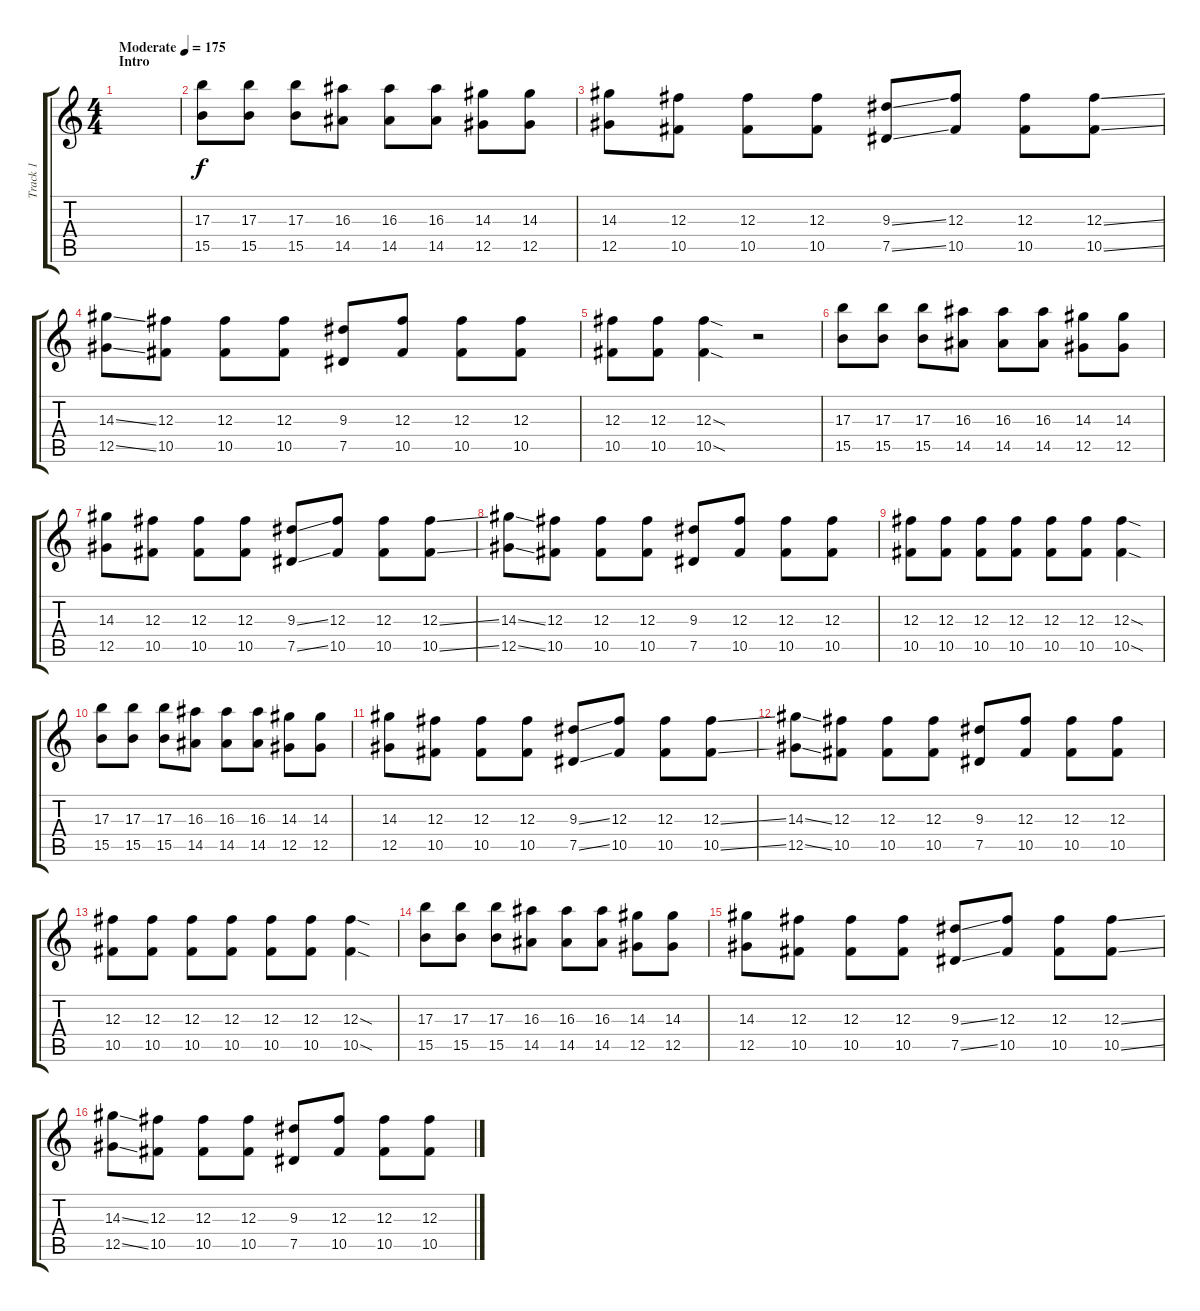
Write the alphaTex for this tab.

\track ("Track 1" "Track 1") {instrument overdrivenguitar}
\staff {score tabs}
\tuning (Eb4 Bb3 Gb3 Db3 Ab2 Db2) {hide}
\ts (4 4)
\section ("" "Intro")
\tempo (175 "Moderate")
\clef g2
\ks c
|
(17.3 15.5).8 (17.3 15.5).8 (17.3 15.5).8 (16.3 14.5).8 (16.3 14.5).8 (16.3 14.5).8 (14.3 12.5).8 (14.3 12.5).8 |
(14.3 12.5).8 (12.3 10.5).8 (12.3 10.5).8 (12.3 10.5).8 (9.3{ss} 7.5{ss}).8 (12.3 10.5).8 (12.3 10.5).8 (12.3{ss} 10.5{ss}).8 |
(14.3{ss} 12.5{ss}).8 (12.3 10.5).8 (12.3 10.5).8 (12.3 10.5).8 (9.3 7.5).8 (12.3 10.5).8 (12.3 10.5).8 (12.3 10.5).8 |
(12.3 10.5).8 (12.3 10.5).8 (12.3{sod} 10.5{sod}).4 r.2 |
(17.3 15.5).8 (17.3 15.5).8 (17.3 15.5).8 (16.3 14.5).8 (16.3 14.5).8 (16.3 14.5).8 (14.3 12.5).8 (14.3 12.5).8 |
(14.3 12.5).8 (12.3 10.5).8 (12.3 10.5).8 (12.3 10.5).8 (9.3{ss} 7.5{ss}).8 (12.3 10.5).8 (12.3 10.5).8 (12.3{ss} 10.5{ss}).8 |
(14.3{ss} 12.5{ss}).8 (12.3 10.5).8 (12.3 10.5).8 (12.3 10.5).8 (9.3 7.5).8 (12.3 10.5).8 (12.3 10.5).8 (12.3 10.5).8 |
(12.3 10.5).8 (12.3 10.5).8 (12.3 10.5).8 (12.3 10.5).8 (12.3 10.5).8 (12.3 10.5).8 (12.3{sod} 10.5{sod}).4 |
(17.3 15.5).8 (17.3 15.5).8 (17.3 15.5).8 (16.3 14.5).8 (16.3 14.5).8 (16.3 14.5).8 (14.3 12.5).8 (14.3 12.5).8 |
(14.3 12.5).8 (12.3 10.5).8 (12.3 10.5).8 (12.3 10.5).8 (9.3{ss} 7.5{ss}).8 (12.3 10.5).8 (12.3 10.5).8 (12.3{ss} 10.5{ss}).8 |
(14.3{ss} 12.5{ss}).8 (12.3 10.5).8 (12.3 10.5).8 (12.3 10.5).8 (9.3 7.5).8 (12.3 10.5).8 (12.3 10.5).8 (12.3 10.5).8 |
(12.3 10.5).8 (12.3 10.5).8 (12.3 10.5).8 (12.3 10.5).8 (12.3 10.5).8 (12.3 10.5).8 (12.3{sod} 10.5{sod}).4 |
(17.3 15.5).8 (17.3 15.5).8 (17.3 15.5).8 (16.3 14.5).8 (16.3 14.5).8 (16.3 14.5).8 (14.3 12.5).8 (14.3 12.5).8 |
(14.3 12.5).8 (12.3 10.5).8 (12.3 10.5).8 (12.3 10.5).8 (9.3{ss} 7.5{ss}).8 (12.3 10.5).8 (12.3 10.5).8 (12.3{ss} 10.5{ss}).8 |
(14.3{ss} 12.5{ss}).8 (12.3 10.5).8 (12.3 10.5).8 (12.3 10.5).8 (9.3 7.5).8 (12.3 10.5).8 (12.3 10.5).8 (12.3 10.5).8
